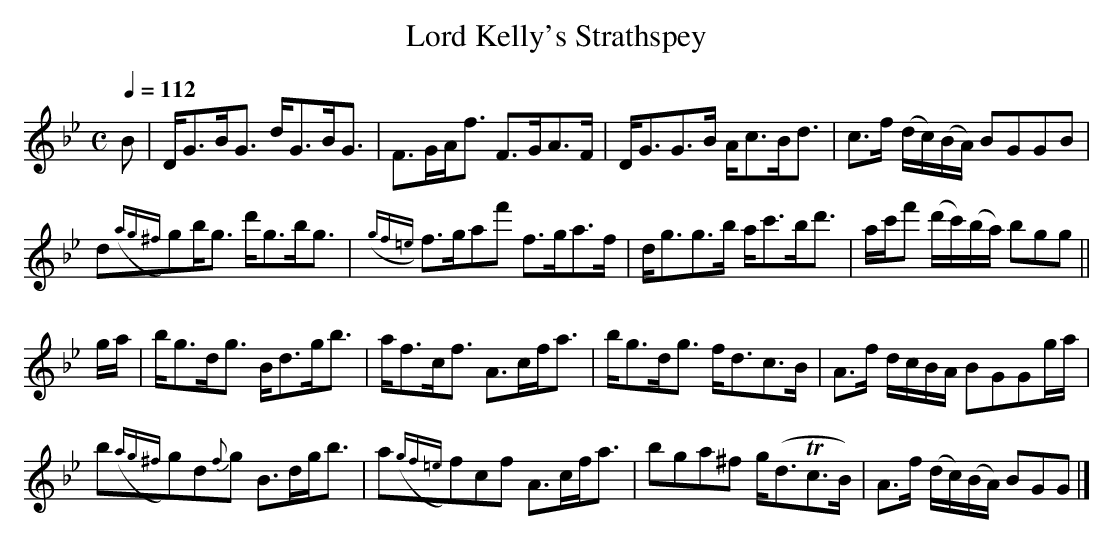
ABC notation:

X:1
T:Lord Kelly's Strathspey
M:C
L:1/8
Q:1/4=112
K:G Minor
B   |D<GB<G           d<GB<G   |       F>GA<f                  F>GA>F |\
     D<GG>B           A<cB<d   |       c>f      (d/c/)(B/A/)   BGGB   |
     d({ag^f}g)b<g    d'<gb<g  |({gf=e}f>)gaf'                 f>ga>f |\
     d<gg>b           a<c'b<d' |       a/c'/f'  (d'/c'/)(b/a/) bgg   ||
g/a/|b<gd<g           B<dg<b   |       a<fc<f                  A>cf<a |\
     b<gd<g           f<dc>B   |       A>f       d/c/B/A/      BGGg/a/|
     b({ag^f}g)d{f}g  B>dg<b   |       a({gf=e}f)cf            A>cf<a |\
     bga^f            g<(dTc>B)|       A>f      (d/c/)(B/A/)   BGG   |]
